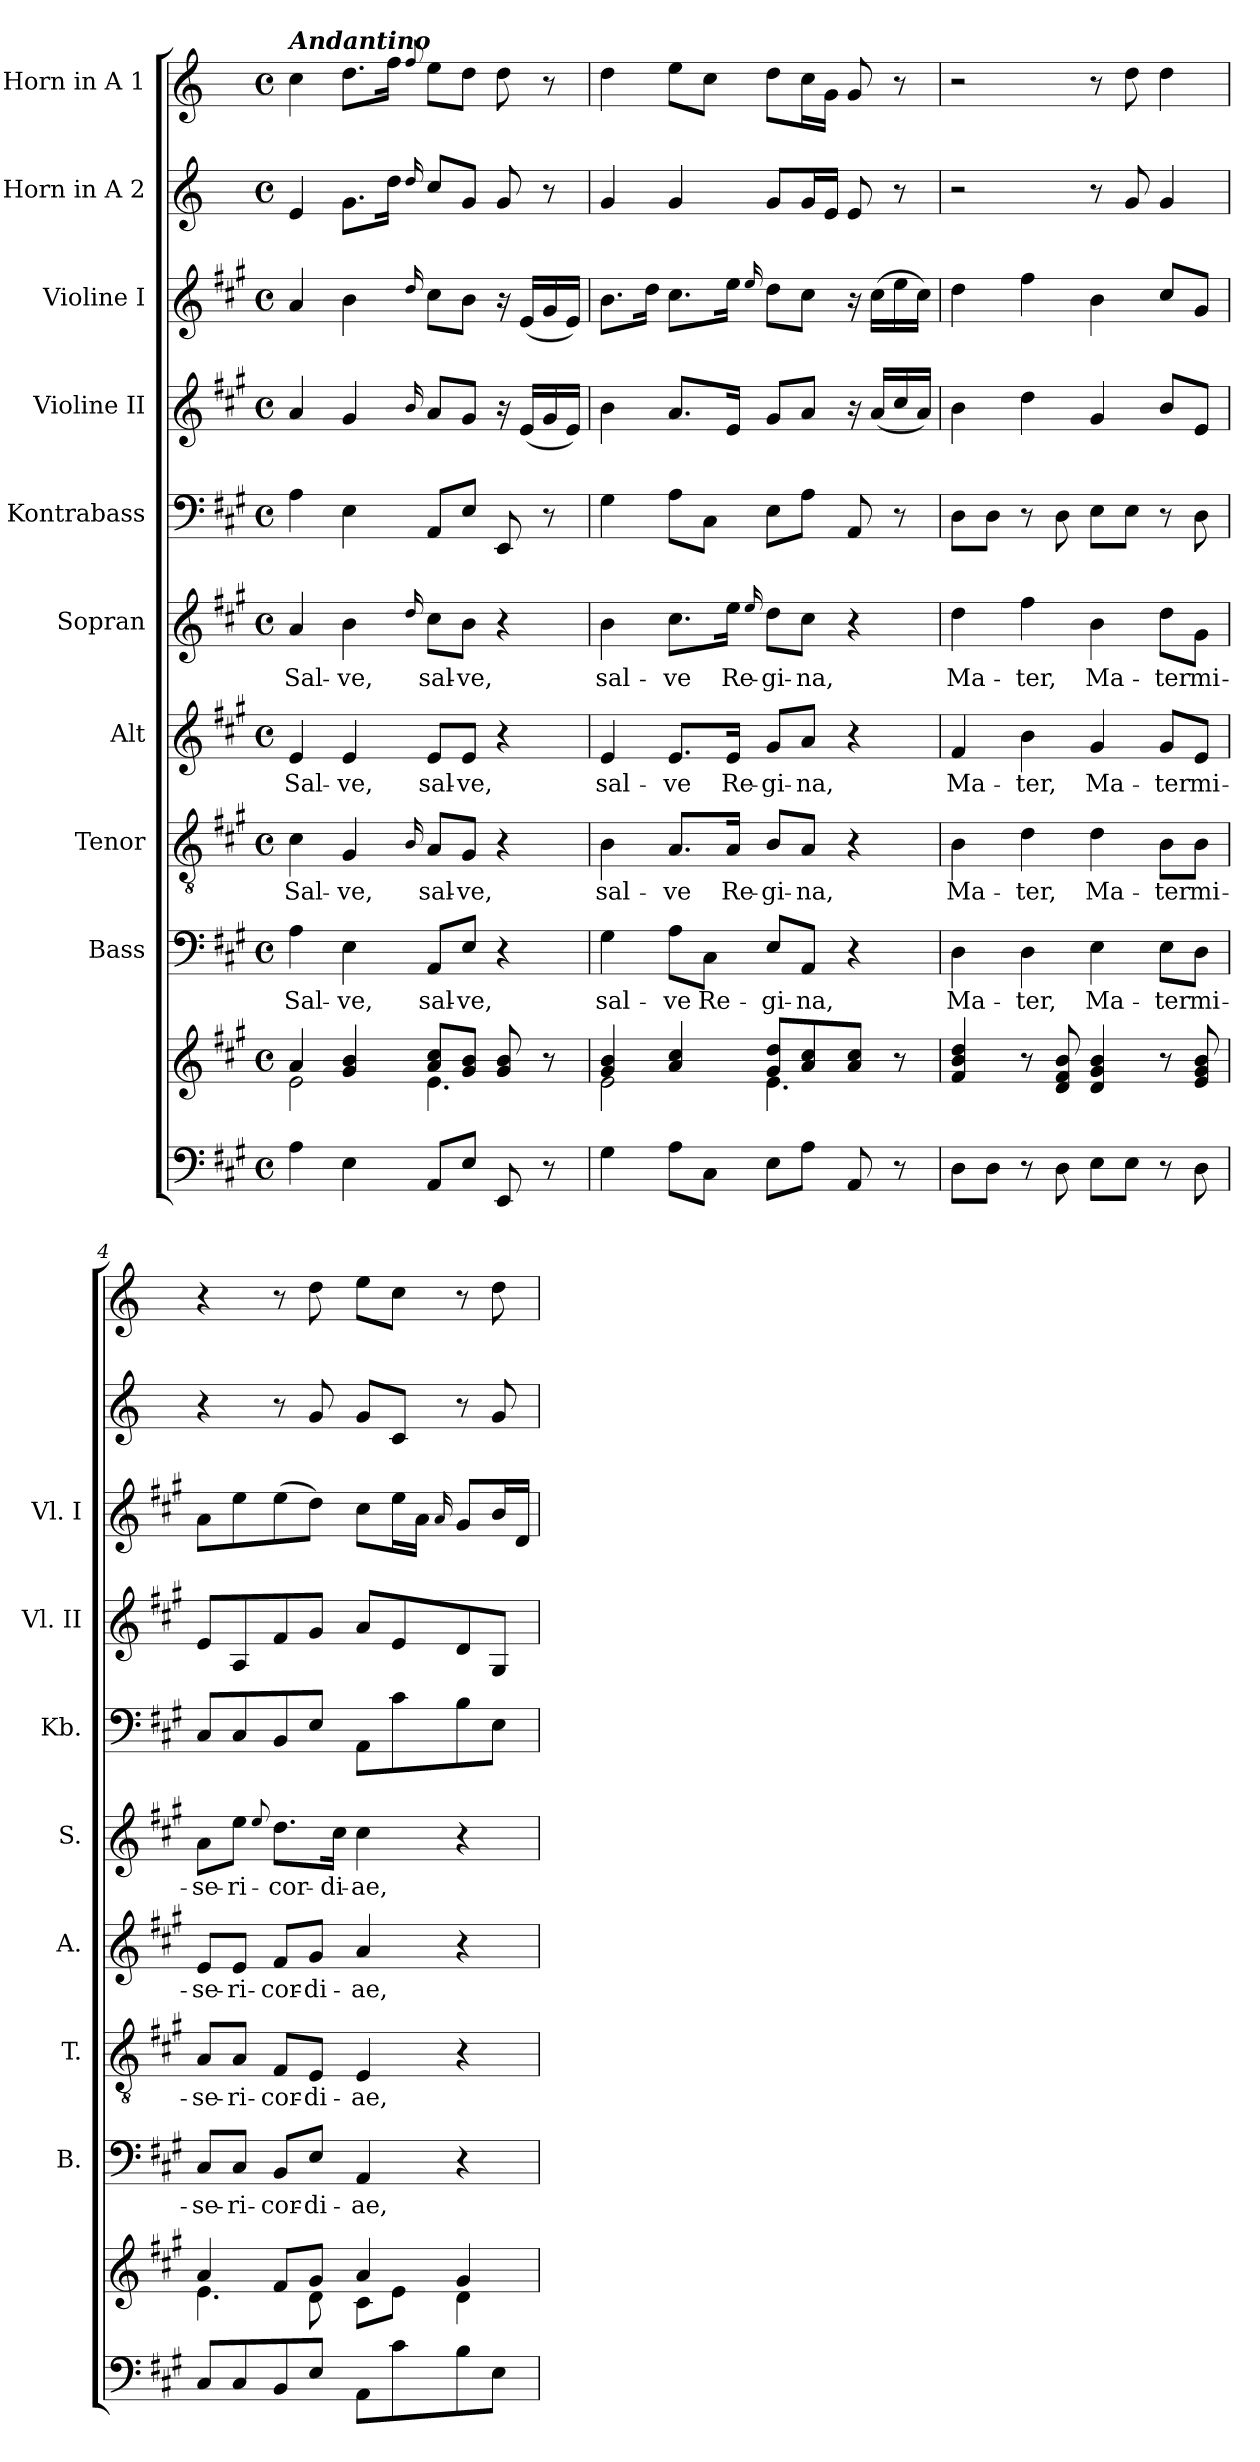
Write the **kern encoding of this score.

**kern	**kern	**kern	**text	**kern	**text	**kern	**text	**kern	**text	**kern	**kern	**kern	**kern	**kern
*part10	*part10	*part9	*part9	*part8	*part8	*part7	*part7	*part6	*part6	*part5	*part4	*part3	*part2	*part1
*staff11	*staff10	*staff9	*staff9	*staff8	*staff8	*staff7	*staff7	*staff6	*staff6	*staff5	*staff4	*staff3	*staff2	*staff1
*	*	*I"Bass	*	*I"Tenor	*	*I"Alt	*	*I"Sopran	*	*I"Kontrabass	*I"Violine II	*I"Violine I	*I"Horn in A 2	*I"Horn in A 1
*	*	*I'B.	*	*I'T.	*	*I'A.	*	*I'S.	*	*I'Kb.	*I'Vl. II	*I'Vl. I	*	*
*clefF4	*clefG2	*clefF4	*	*clefGv2	*	*clefG2	*	*clefG2	*	*clefF4	*clefG2	*clefG2	*clefG2	*clefG2
*	*	*	*	*	*	*	*	*	*	*ITrd7c12	*	*	*ITrd2c3	*ITrd2c3
*k[f#c#g#]	*k[f#c#g#]	*k[f#c#g#]	*	*k[f#c#g#]	*	*k[f#c#g#]	*	*k[f#c#g#]	*	*k[f#c#g#]	*k[f#c#g#]	*k[f#c#g#]	*k[f#c#g#]	*k[f#c#g#]
*A:	*A:	*A:	*	*A:	*	*A:	*	*A:	*	*A:	*A:	*A:	*A:	*A:
*M4/4	*M4/4	*M4/4	*	*M4/4	*	*M4/4	*	*M4/4	*	*M4/4	*M4/4	*M4/4	*M4/4	*M4/4
*met(c)	*met(c)	*met(c)	*	*met(c)	*	*met(c)	*	*met(c)	*	*met(c)	*met(c)	*met(c)	*met(c)	*met(c)
=1	=1	=1	=1	=1	=1	=1	=1	=1	=1	=1	=1	=1	=1	=1
*	*^	*	*	*	*	*	*	*	*	*	*	*	*	*
!	!	!	!	!	!	!	!	!	!	!	!	!	!	!	!LO:TX:a:Bi:t=Andantino
!	!	!	!	!LO:LY:b	!	!LO:LY:b	!	!LO:LY:b	!	!LO:LY:b	!	!	!	!	!
4A\	4a/	2e\	4A\	Sal-	4c#\	Sal-	4e/	Sal-	4a/	Sal-	4AA\	4a/	4a/	4c#/	4a\
!	!	!	!	!LO:LY:b	!	!LO:LY:b	!	!LO:LY:b	!	!LO:LY:b	!	!	!	!	!
4E\	4g#/ 4b/	.	4E\	-ve,	4G#/	-ve,	4e/	-ve,	4b\	-ve,	4EE\	4g#/	4b\	8.e\L	8.b\L
.	.	.	.	.	.	.	.	.	.	.	.	.	.	16b\Jk	16dd\Jk
.	.	.	.	.	16qqB/	.	.	.	16qqdd/	.	.	16qqb/	16qqdd/	16qqb/	8qqdd/
!	!	!	!	!LO:LY:b	!	!LO:LY:b	!	!LO:LY:b	!	!LO:LY:b	!	!	!	!	!
8AA/L	8a/ 8cc#/L	4.e\	8AA/L	sal-	8A/L	sal-	8e/L	sal-	8cc#\L	sal-	8AAA/L	8a/L	8cc#\L	8a/L	8cc#\L
!	!	!	!	!LO:LY:b	!	!LO:LY:b	!	!LO:LY:b	!	!LO:LY:b	!	!	!	!	!
8E/J	8g#/ 8b/J	.	8E/J	-ve,	8G#/J	-ve,	8e/J	-ve,	8b\J	-ve,	8EE/J	8g#/J	8b\J	8e/J	8b\J
8EE/	8g#/ 8b/	.	4r	.	4r	.	4r	.	4r	.	8EEE/	16r	16r	8e/	8b\
.	.	.	.	.	.	.	.	.	.	.	.	(<16e/LL	(<16e/LL	.	.
8r	8r	8ryy	.	.	.	.	.	.	.	.	8r	16g#/	16g#/	8r	8r
.	.	.	.	.	.	.	.	.	.	.	.	16e/JJ)	16e/JJ)	.	.
=2	=2	=2	=2	=2	=2	=2	=2	=2	=2	=2	=2	=2	=2	=2	=2
!	!	!	!	!LO:LY:b	!	!LO:LY:b	!	!LO:LY:b	!	!LO:LY:b	!	!	!	!	!
4G#\	4g#/ 4b/	2e\	4G#\	sal-	4B\	sal-	4e/	sal-	4b\	sal-	4GG#\	4b\	8.b\L	4e/	4b\
.	.	.	.	.	.	.	.	.	.	.	.	.	16dd\Jk	.	.
!	!	!	!	!LO:LY:b	!	!LO:LY:b	!	!LO:LY:b	!	!LO:LY:b	!	!	!	!	!
8A\L	4a/ 4cc#/	.	8A\L	-ve	8.A/L	-ve	8.e/L	-ve	8.cc#\L	-ve	8AA\L	8.a/L	8.cc#\L	4e/	8cc#\L
!	!	!	!	!LO:LY:b	!	!	!	!	!	!	!	!	!	!	!
8C#\J	.	.	8C#\J	Re-	.	.	.	.	.	.	8CC#\J	.	.	.	8a\J
!	!	!	!	!	!	!LO:LY:b	!	!LO:LY:b	!	!LO:LY:b	!	!	!	!	!
.	.	.	.	.	16A/Jk	Re-	16e/Jk	Re-	16ee\Jk	Re-	.	16e/Jk	16ee\Jk	.	.
.	.	.	.	.	.	.	.	.	16qqee/	.	.	.	16qqee/	.	.
!	!	!	!	!LO:LY:b	!	!LO:LY:b	!	!LO:LY:b	!	!LO:LY:b	!	!	!	!	!
8E\L	8g#/ 8dd/L	4.e\	8E/L	-gi-	8B/L	-gi-	8g#/L	-gi-	8dd\L	-gi-	8EE\L	8g#/L	8dd\L	8e/L	8b\L
!	!	!	!	!LO:LY:b	!	!LO:LY:b	!	!LO:LY:b	!	!LO:LY:b	!	!	!	!	!
8A\J	8a/ 8cc#/	.	8AA/J	-na,	8A/J	-na,	8a/J	-na,	8cc#\J	-na,	8AA\J	8a/J	8cc#\J	16e/L	16a\L
.	.	.	.	.	.	.	.	.	.	.	.	.	.	16c#/JJ	16e\JJ
8AA/	8a/ 8cc#/J	.	4r	.	4r	.	4r	.	4r	.	8AAA/	16r	16r	8c#/	8e/
.	.	.	.	.	.	.	.	.	.	.	.	(<16a/LL	(>16cc#\LL	.	.
8r	8r	8ryy	.	.	.	.	.	.	.	.	8r	16cc#/	16ee\	8r	8r
.	.	.	.	.	.	.	.	.	.	.	.	16a/JJ)	16cc#\JJ)	.	.
*	*v	*v	*	*	*	*	*	*	*	*	*	*	*	*	*
=3	=3	=3	=3	=3	=3	=3	=3	=3	=3	=3	=3	=3	=3	=3
!	!	!	!LO:LY:b	!	!LO:LY:b	!	!LO:LY:b	!	!LO:LY:b	!	!	!	!	!
8D\L	4f#/ 4b/ 4dd/	4D\	Ma-	4B\	Ma-	4f#/	Ma-	4dd\	Ma-	8DD\L	4b\	4dd\	2r	2r
8D\J	.	.	.	.	.	.	.	.	.	8DD\J	.	.	.	.
!	!	!	!LO:LY:b	!	!LO:LY:b	!	!LO:LY:b	!	!LO:LY:b	!	!	!	!	!
8r	8r	4D\	-ter,	4d\	-ter,	4b\	-ter,	4ff#\	-ter,	8r	4dd\	4ff#\	.	.
8D\	8d/ 8f#/ 8b/	.	.	.	.	.	.	.	.	8DD\	.	.	.	.
!	!	!	!LO:LY:b	!	!LO:LY:b	!	!LO:LY:b	!	!LO:LY:b	!	!	!	!	!
8E\L	4d/ 4g#/ 4b/	4E\	Ma-	4d\	Ma-	4g#/	Ma-	4b\	Ma-	8EE\L	4g#/	4b\	8r	8r
8E\J	.	.	.	.	.	.	.	.	.	8EE\J	.	.	8e/	8b\
!	!	!	!LO:LY:b	!	!LO:LY:b	!	!LO:LY:b	!	!LO:LY:b	!	!	!	!	!
8r	8r	8E\L	-ter	8B\L	-ter	8g#/L	-ter	8dd\L	-ter	8r	8b/L	8cc#/L	4e/	4b\
!	!	!	!LO:LY:b	!	!LO:LY:b	!	!LO:LY:b	!	!LO:LY:b	!	!	!	!	!
8D\	8e/ 8g#/ 8b/	8D\J	mi-	8B\J	mi-	8e/J	mi-	8g#\J	mi-	8DD\	8e/J	8g#/J	.	.
!!LO:PB:g=z
=4	=4	=4	=4	=4	=4	=4	=4	=4	=4	=4	=4	=4	=4	=4
*	*^	*	*	*	*	*	*	*	*	*	*	*	*	*
!	!	!	!	!LO:LY:b	!	!LO:LY:b	!	!LO:LY:b	!	!LO:LY:b	!	!	!	!	!
8C#/L	4a/	4.e\	8C#/L	-se-	8A/L	-se-	8e/L	-se-	8a\L	-se-	8CC#/L	8e/L	8a\L	4r	4r
!	!	!	!	!LO:LY:b	!	!LO:LY:b	!	!LO:LY:b	!	!LO:LY:b	!	!	!	!	!
8C#/	.	.	8C#/J	-ri-	8A/J	-ri-	8e/J	-ri-	8ee\J	-ri-	8CC#/	8A/	8ee\	.	.
.	.	.	.	.	.	.	.	.	8qqee/	.	.	.	.	.	.
!	!	!	!	!LO:LY:b	!	!LO:LY:b	!	!LO:LY:b	!	!LO:LY:b	!	!	!	!	!
8BB/	8f#/L	.	8BB/L	-cor-	8F#/L	-cor-	8f#/L	-cor-	8.dd\L	-cor-	8BBB/	8f#/	(>8ee\	8r	8r
!	!	!	!	!LO:LY:b	!	!LO:LY:b	!	!LO:LY:b	!	!	!	!	!	!	!
8E/J	8g#/J	8d\	8E/J	-di-	8E/J	-di-	8g#/J	-di-	.	.	8EE/J	8g#/J	8dd\J)	8e/	8b\
!	!	!	!	!	!	!	!	!	!	!LO:LY:b	!	!	!	!	!
.	.	.	.	.	.	.	.	.	16cc#\Jk	-di-	.	.	.	.	.
!	!	!	!	!LO:LY:b	!	!LO:LY:b	!	!LO:LY:b	!	!LO:LY:b	!	!	!	!	!
8AA\L	4a/	8c#\L	4AA/	-ae,	4E/	-ae,	4a/	-ae,	4cc#\	-ae,	8AAA\L	8a/L	8cc#\L	8e/L	8cc#\L
8c#\	.	8e\J	.	.	.	.	.	.	.	.	8C#\	8e/	16ee\L	8A/J	8a\J
.	.	.	.	.	.	.	.	.	.	.	.	.	16a\JJ	.	.
.	.	.	.	.	.	.	.	.	.	.	.	.	16qqa/	.	.
8B\	4g#/	4d\	4r	.	4r	.	4r	.	4r	.	8BB\	8d/	8g#/L	8r	8r
8E\J	.	.	.	.	.	.	.	.	.	.	8EE\J	8G#/J	16b/L	8e/	8b\
.	.	.	.	.	.	.	.	.	.	.	.	.	16d/JJ	.	.
*	*v	*v	*	*	*	*	*	*	*	*	*	*	*	*	*
=	=	=	=	=	=	=	=	=	=	=	=	=	=	=
*-	*-	*-	*-	*-	*-	*-	*-	*-	*-	*-	*-	*-	*-	*-
